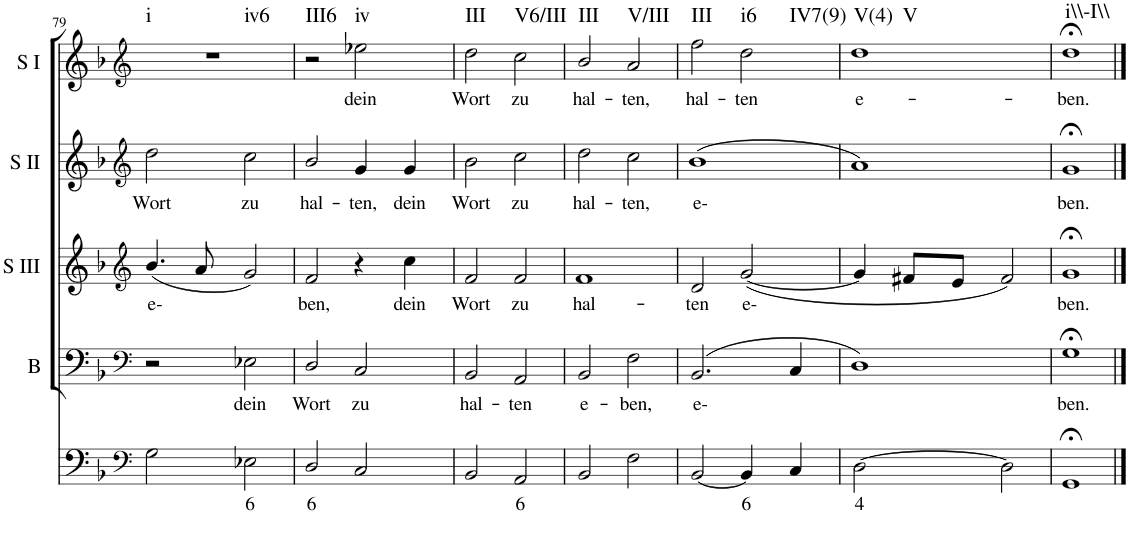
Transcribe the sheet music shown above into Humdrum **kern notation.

**kern	**text	**kern	**text	**kern	**text	**kern	**text	**kern	**text	**harte
*part5	*part5	*part4	*part4	*part3	*part3	*part2	*part2	*part1	*part1	*part1
*staff5	*staff5	*staff4	*staff4	*staff3	*staff3	*staff2	*staff2	*staff1	*staff1	*
*I"Continuo	*	*I"Bass	*	*I"Soprano III	*	*I"Soprano II	*	*I"Soprano I	*	*
*	*	*I'B	*	*I'S III	*	*I'S II	*	*I'S I	*	*
!!LO:PB:g=z
*clefF4	*	*clefF4	*	*clefG2	*	*clefG2	*	*clefG2	*	*
*k[b-]	*	*k[b-]	*	*k[b-]	*	*k[b-]	*	*k[b-]	*	*
*M4/4	*	*M4/4	*	*M4/4	*	*M4/4	*	*M4/4	*	*
=79	=79	=79	=79	=79	=79	=79	=79	=79	=79	=79
!	!	!	!	!	!LO:LY:b	!	!LO:LY:b	!	!	!LO:H:n=1:kt=i
!	!	!	!	!	!	!	!	!	!	!LO:H:n=2:kt=iv6
2G\	.	2r	.	(4.b-/	e-	2dd\	Wort	1r	.	N N
.	.	.	.	8a/	.	.	.	.	.	.
!	!LO:LY:b	!	!LO:LY:b	!	!	!	!LO:LY:b	!	!	!
2E-X\	6	2E-X\	dein	2g/)	.	2cc\	zu	.	.	.
=80	=80	=80	=80	=80	=80	=80	=80	=80	=80	=80
!	!LO:LY:b	!	!LO:LY:b	!	!LO:LY:b	!	!LO:LY:b	!	!	!LO:H:kt=III6
2D/	6	2D/	Wort	2f/	ben,	2b-/	hal-	2r	.	N
!	!	!	!LO:LY:b	!	!	!	!LO:LY:b	!	!LO:LY:b	!LO:H:kt=iv
2C/	.	2C/	zu	4r	.	4g/	ten,	2ee-X\	dein	N
!	!	!	!	!	!LO:LY:b	!	!LO:LY:b	!	!	!
.	.	.	.	4cc\	dein	4g/	dein	.	.	.
=81	=81	=81	=81	=81	=81	=81	=81	=81	=81	=81
!	!	!	!LO:LY:b	!	!LO:LY:b	!	!LO:LY:b	!	!LO:LY:b	!LO:H:kt=III
2BB-/	.	2BB-/	hal-	2f/	Wort	2b-\	Wort	2dd\	Wort	N
!	!LO:LY:b	!	!LO:LY:b	!	!LO:LY:b	!	!LO:LY:b	!	!LO:LY:b	!LO:H:kt=V6/III
2AA/	6	2AA/	ten	2f/	zu	2cc\	zu	2cc\	zu	N
=82	=82	=82	=82	=82	=82	=82	=82	=82	=82	=82
!	!	!	!LO:LY:b	!	!LO:LY:b	!	!LO:LY:b	!	!LO:LY:b	!LO:H:kt=III
2BB-/	.	2BB-/	e-	1f	hal-	2dd\	hal-	2b-/	hal-	N
!	!	!	!LO:LY:b	!	!	!	!LO:LY:b	!	!LO:LY:b	!LO:H:kt=V/III
2F\	.	2F\	ben,	.	.	2cc\	ten,	2a/	ten,	N
=83	=83	=83	=83	=83	=83	=83	=83	=83	=83	=83
!	!	!	!LO:LY:b	!	!LO:LY:b	!	!LO:LY:b	!	!LO:LY:b	!LO:H:kt=III
[2BB-/	.	(2.BB-/	e-	2d/	ten	(1b-	e-	2ff\	hal-	N
!	!LO:LY:b	!	!	!	!LO:LY:b	!	!	!	!LO:LY:b	!LO:H:n=1:kt=i6
!	!	!	!	!	!	!	!	!	!	!LO:H:n=2:kt=IV7(9)
4BB-/]	6	.	.	([2g/	e-	.	.	2dd\	ten	N N
4C/	.	4C/	.	.	.	.	.	.	.	.
=84	=84	=84	=84	=84	=84	=84	=84	=84	=84	=84
!	!LO:LY:b	!	!	!	!	!	!	!	!LO:LY:b	!LO:H:n=1:kt=V(4)
!	!	!	!	!	!	!	!	!	!	!LO:H:n=2:kt=V
[2D\	4	1D)	.	4g/]	.	1a)	.	1dd	e-	N N
.	.	.	.	8f#X/L	.	.	.	.	.	.
.	.	.	.	8e/J	.	.	.	.	.	.
2D\]	.	.	.	2f#/)	.	.	.	.	.	.
=85	=85	=85	=85	=85	=85	=85	=85	=85	=85	=85
!	!	!	!LO:LY:b	!	!LO:LY:b	!	!LO:LY:b	!	!LO:LY:b	!LO:H:kt=i\\-I\\
1GG;<	.	1G;<	ben.	1g;<	ben.	1g;<	ben.	1dd;<	ben.	N
==	==	==	==	==	==	==	==	==	==	==
*-	*-	*-	*-	*-	*-	*-	*-	*-	*-	*-
